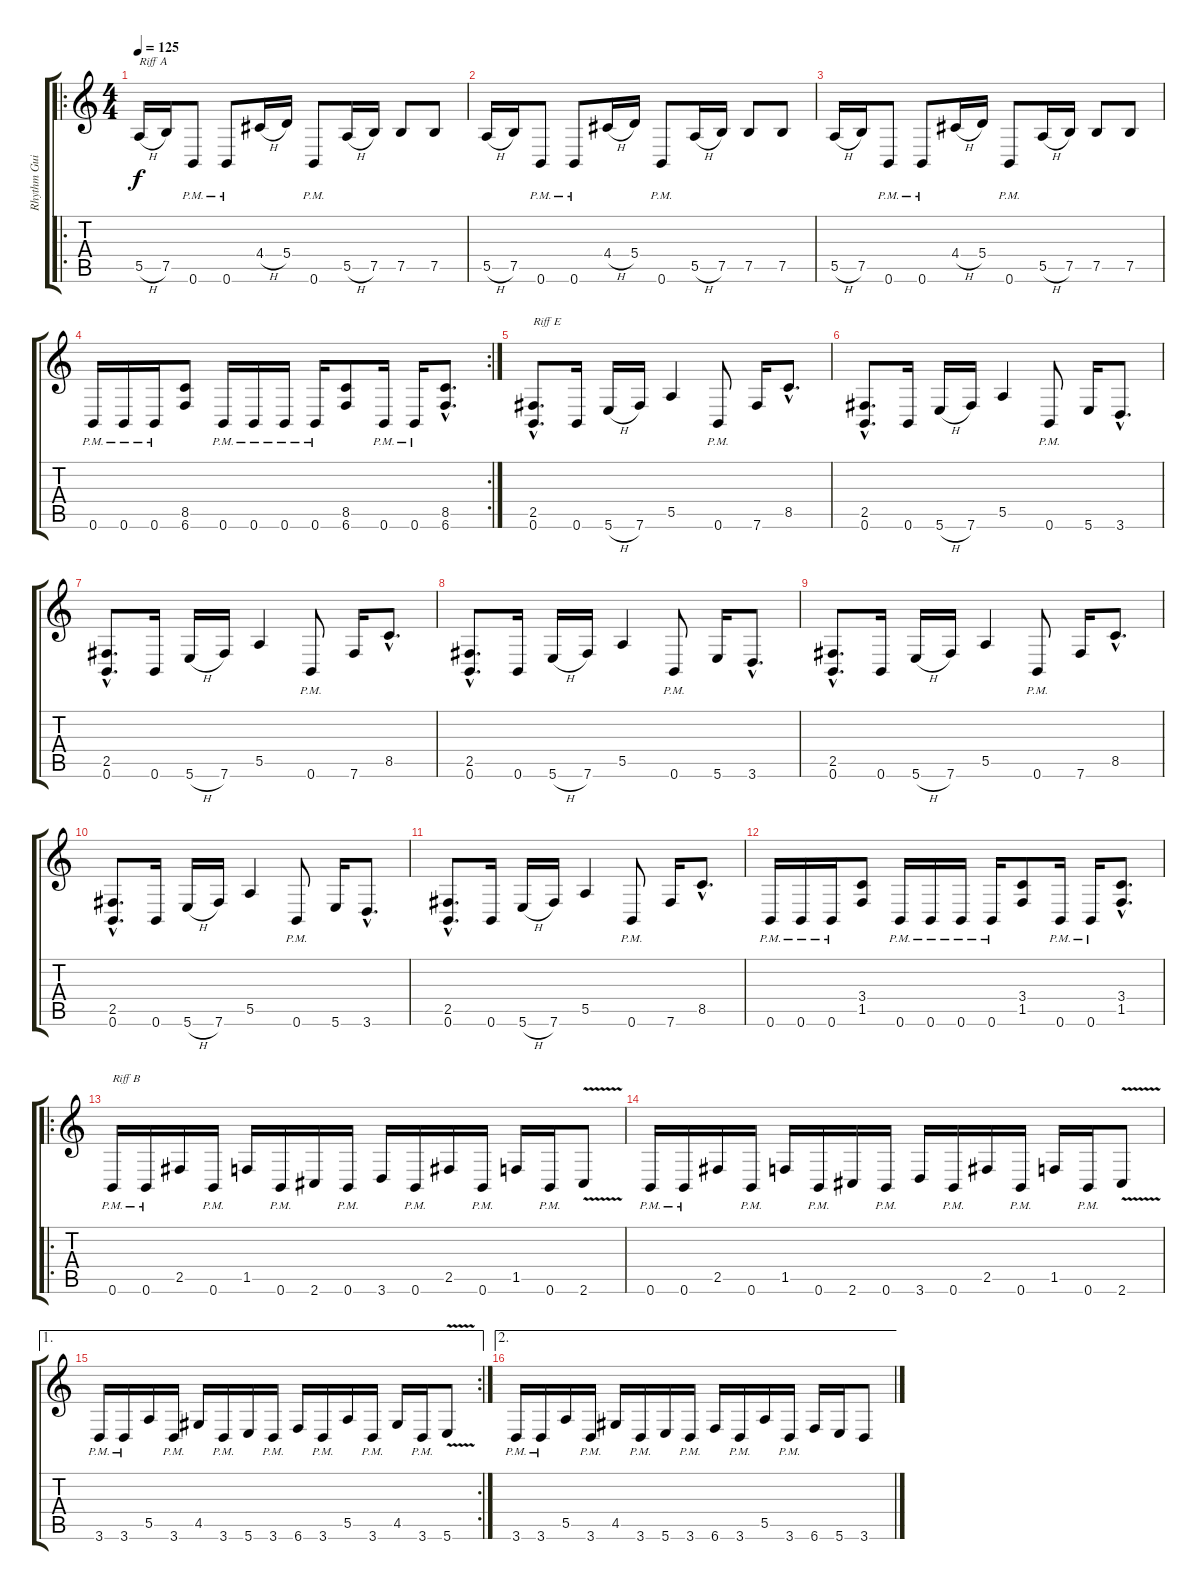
\track ("Rhythm Guitar" "Rhythm Gui") {instrument acousticguitarsteel}
\staff {score tabs}
\tuning (B3 Gb3 D3 A2 E2 B1) {hide}
\ro
\ts (4 4)
\tempo 125
\clef g2
\ks c
5.5{h}.16{txt "Riff A" dy f} 7.5.16 0.6{pm}.8 0.6{pm}.8 4.4{h}.16 5.4.16 0.6{pm}.8 5.5{h}.16 7.5.16 7.5.8 7.5.8 |
5.5{h}.16 7.5.16 0.6{pm}.8 0.6{pm}.8 4.4{h}.16 5.4.16 0.6{pm}.8 5.5{h}.16 7.5.16 7.5.8 7.5.8 |
5.5{h}.16 7.5.16 0.6{pm}.8 0.6{pm}.8 4.4{h}.16 5.4.16 0.6{pm}.8 5.5{h}.16 7.5.16 7.5.8 7.5.8 |
\rc 2
0.6{pm}.16 0.6{pm}.16 0.6{pm}.16 (8.5 6.6).8 0.6{pm}.16 0.6{pm}.16 0.6{pm}.16 0.6{pm}.16 (8.5 6.6).8 0.6{pm}.16 0.6{pm}.16 (8.5{hac} 6.6{hac}).8{d} |
(2.5{hac} 0.6{hac}).8{d txt "Riff E"} 0.6.16 5.6{h}.16 7.6.16 5.5.4 0.6{pm}.8 7.6.16 8.5{hac}.8{d} |
(2.5{hac} 0.6{hac}).8{d} 0.6.16 5.6{h}.16 7.6.16 5.5.4 0.6{pm}.8 5.6.16 3.6{hac}.8{d} |
(2.5{hac} 0.6{hac}).8{d} 0.6.16 5.6{h}.16 7.6.16 5.5.4 0.6{pm}.8 7.6.16 8.5{hac}.8{d} |
(2.5{hac} 0.6{hac}).8{d} 0.6.16 5.6{h}.16 7.6.16 5.5.4 0.6{pm}.8 5.6.16 3.6{hac}.8{d} |
(2.5{hac} 0.6{hac}).8{d} 0.6.16 5.6{h}.16 7.6.16 5.5.4 0.6{pm}.8 7.6.16 8.5{hac}.8{d} |
(2.5{hac} 0.6{hac}).8{d} 0.6.16 5.6{h}.16 7.6.16 5.5.4 0.6{pm}.8 5.6.16 3.6{hac}.8{d} |
(2.5{hac} 0.6{hac}).8{d} 0.6.16 5.6{h}.16 7.6.16 5.5.4 0.6{pm}.8 7.6.16 8.5{hac}.8{d} |
0.6{pm}.16 0.6{pm}.16 0.6{pm}.16 (3.4 1.5).8 0.6{pm}.16 0.6{pm}.16 0.6{pm}.16 0.6{pm}.16 (3.4 1.5).8 0.6{pm}.16 0.6{pm}.16 (3.4{hac} 1.5{hac}).8{d} |
\ro
0.6{pm}.16{txt "Riff B"} 0.6{pm}.16 2.5.16 0.6{pm}.16 1.5.16 0.6{pm}.16 2.6.16 0.6{pm}.16 3.6.16 0.6{pm}.16 2.5.16 0.6{pm}.16 1.5.16 0.6{pm}.16 2.6{v}.8 |
0.6{pm}.16 0.6{pm}.16 2.5.16 0.6{pm}.16 1.5.16 0.6{pm}.16 2.6.16 0.6{pm}.16 3.6.16 0.6{pm}.16 2.5.16 0.6{pm}.16 1.5.16 0.6{pm}.16 2.6{v}.8 |
\ae 1
\rc 2
3.6{pm}.16 3.6{pm}.16 5.5.16 3.6{pm}.16 4.5.16 3.6{pm}.16 5.6.16 3.6{pm}.16 6.6.16 3.6{pm}.16 5.5.16 3.6{pm}.16 4.5.16 3.6{pm}.16 5.6{v}.8 |
\ae 2
3.6{pm}.16 3.6{pm}.16 5.5.16 3.6{pm}.16 4.5.16 3.6{pm}.16 5.6.16 3.6{pm}.16 6.6.16 3.6{pm}.16 5.5.16 3.6{pm}.16 6.6.16 5.6.16 3.6.8
